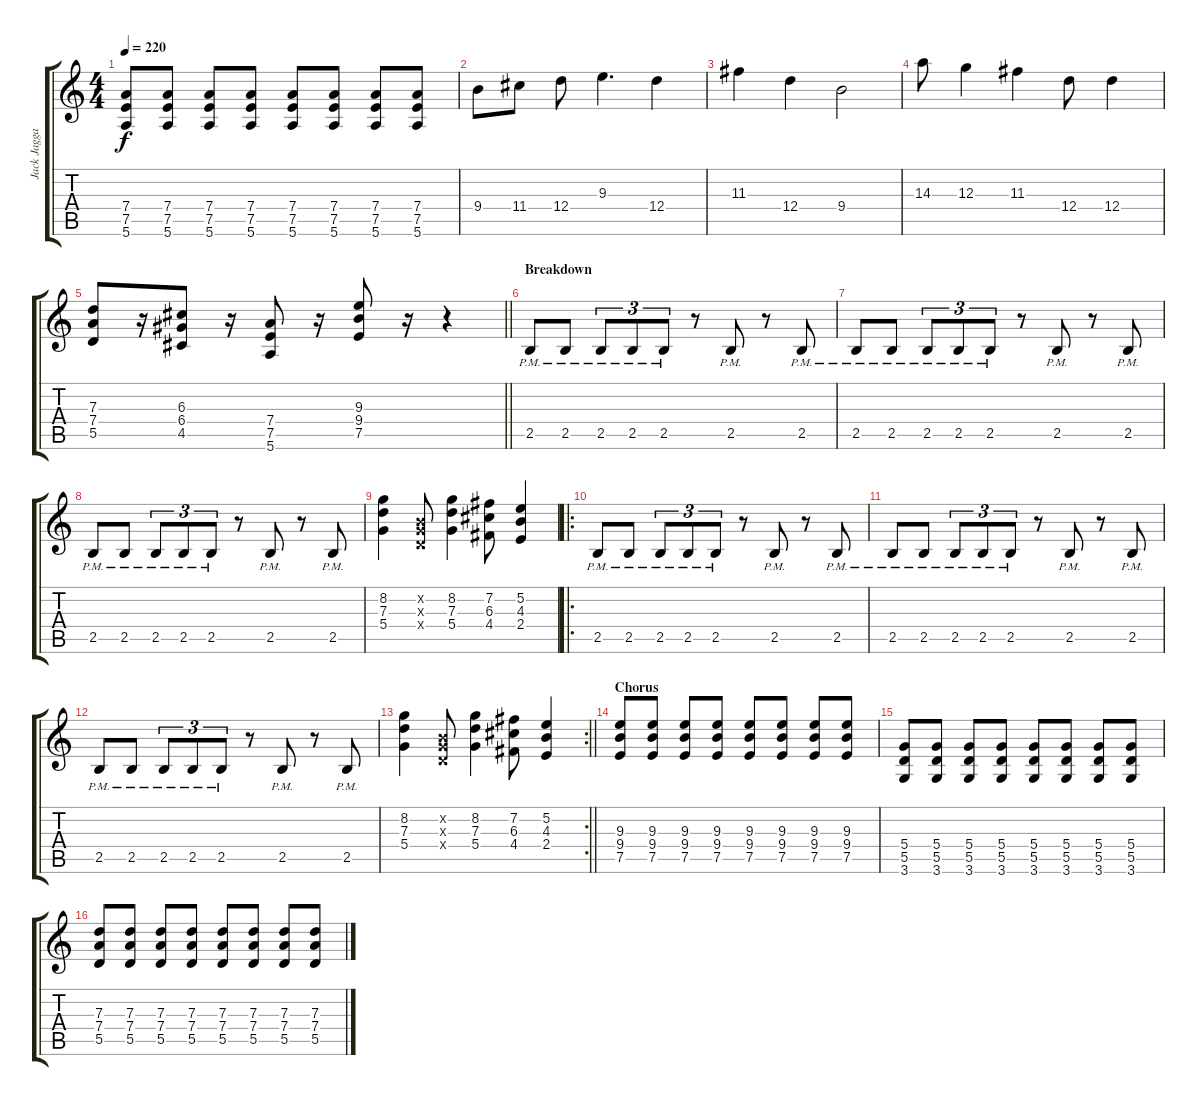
\track ("Jack Jaggard" "Jack Jagga") {instrument overdrivenguitar}
\staff {score tabs}
\tuning (E4 B3 G3 D3 A2 E2) {hide}
\ts (4 4)
\tempo 220
\clef g2
\ks c
(7.4 7.5 5.6).8{dy f} (7.4 7.5 5.6).8 (7.4 7.5 5.6).8 (7.4 7.5 5.6).8 (7.4 7.5 5.6).8 (7.4 7.5 5.6).8 (7.4 7.5 5.6).8 (7.4 7.5 5.6).8 |
9.4.8 11.4.8 12.4.8 9.3.4{d} 12.4.4 |
11.3.4 12.4.4 9.4.2 |
14.3.8 12.3.4 11.3.4 12.4.8 12.4.4 |
\barLineRight lightlight
(7.3 7.4 5.5).8 r.16 (6.3 6.4 4.5).8 r.16 (7.4 7.5 5.6).8 r.16 (9.3 9.4 7.5).8 r.16 r.4 |
\section ("" "Breakdown")
2.5{pm}.8 2.5{pm}.8 2.5{pm}.8{tu (3 2)} 2.5{pm}.8{tu (3 2)} 2.5{pm}.8{tu (3 2)} r.8 2.5{pm}.8 r.8 2.5{pm}.8 |
2.5{pm}.8 2.5{pm}.8 2.5{pm}.8{tu (3 2)} 2.5{pm}.8{tu (3 2)} 2.5{pm}.8{tu (3 2)} r.8 2.5{pm}.8 r.8 2.5{pm}.8 |
2.5{pm}.8 2.5{pm}.8 2.5{pm}.8{tu (3 2)} 2.5{pm}.8{tu (3 2)} 2.5{pm}.8{tu (3 2)} r.8 2.5{pm}.8 r.8 2.5{pm}.8 |
(8.2 7.3 5.4).4 (0.2{x} 0.3{x} 0.4{x}).8 (8.2 7.3 5.4).4 (7.2 6.3 4.4).8 (5.2 4.3 2.4).4 |
\ro
2.5{pm}.8 2.5{pm}.8 2.5{pm}.8{tu (3 2)} 2.5{pm}.8{tu (3 2)} 2.5{pm}.8{tu (3 2)} r.8 2.5{pm}.8 r.8 2.5{pm}.8 |
2.5{pm}.8 2.5{pm}.8 2.5{pm}.8{tu (3 2)} 2.5{pm}.8{tu (3 2)} 2.5{pm}.8{tu (3 2)} r.8 2.5{pm}.8 r.8 2.5{pm}.8 |
2.5{pm}.8 2.5{pm}.8 2.5{pm}.8{tu (3 2)} 2.5{pm}.8{tu (3 2)} 2.5{pm}.8{tu (3 2)} r.8 2.5{pm}.8 r.8 2.5{pm}.8 |
\rc 2
\barLineRight lightlight
(8.2 7.3 5.4).4 (0.2{x} 0.3{x} 0.4{x}).8 (8.2 7.3 5.4).4 (7.2 6.3 4.4).8 (5.2 4.3 2.4).4 |
\section ("" "Chorus")
(9.3 9.4 7.5).8 (9.3 9.4 7.5).8 (9.3 9.4 7.5).8 (9.3 9.4 7.5).8 (9.3 9.4 7.5).8 (9.3 9.4 7.5).8 (9.3 9.4 7.5).8 (9.3 9.4 7.5).8 |
(5.4 5.5 3.6).8 (5.4 5.5 3.6).8 (5.4 5.5 3.6).8 (5.4 5.5 3.6).8 (5.4 5.5 3.6).8 (5.4 5.5 3.6).8 (5.4 5.5 3.6).8 (5.4 5.5 3.6).8 |
(7.3 7.4 5.5).8 (7.3 7.4 5.5).8 (7.3 7.4 5.5).8 (7.3 7.4 5.5).8 (7.3 7.4 5.5).8 (7.3 7.4 5.5).8 (7.3 7.4 5.5).8 (7.3 7.4 5.5).8
